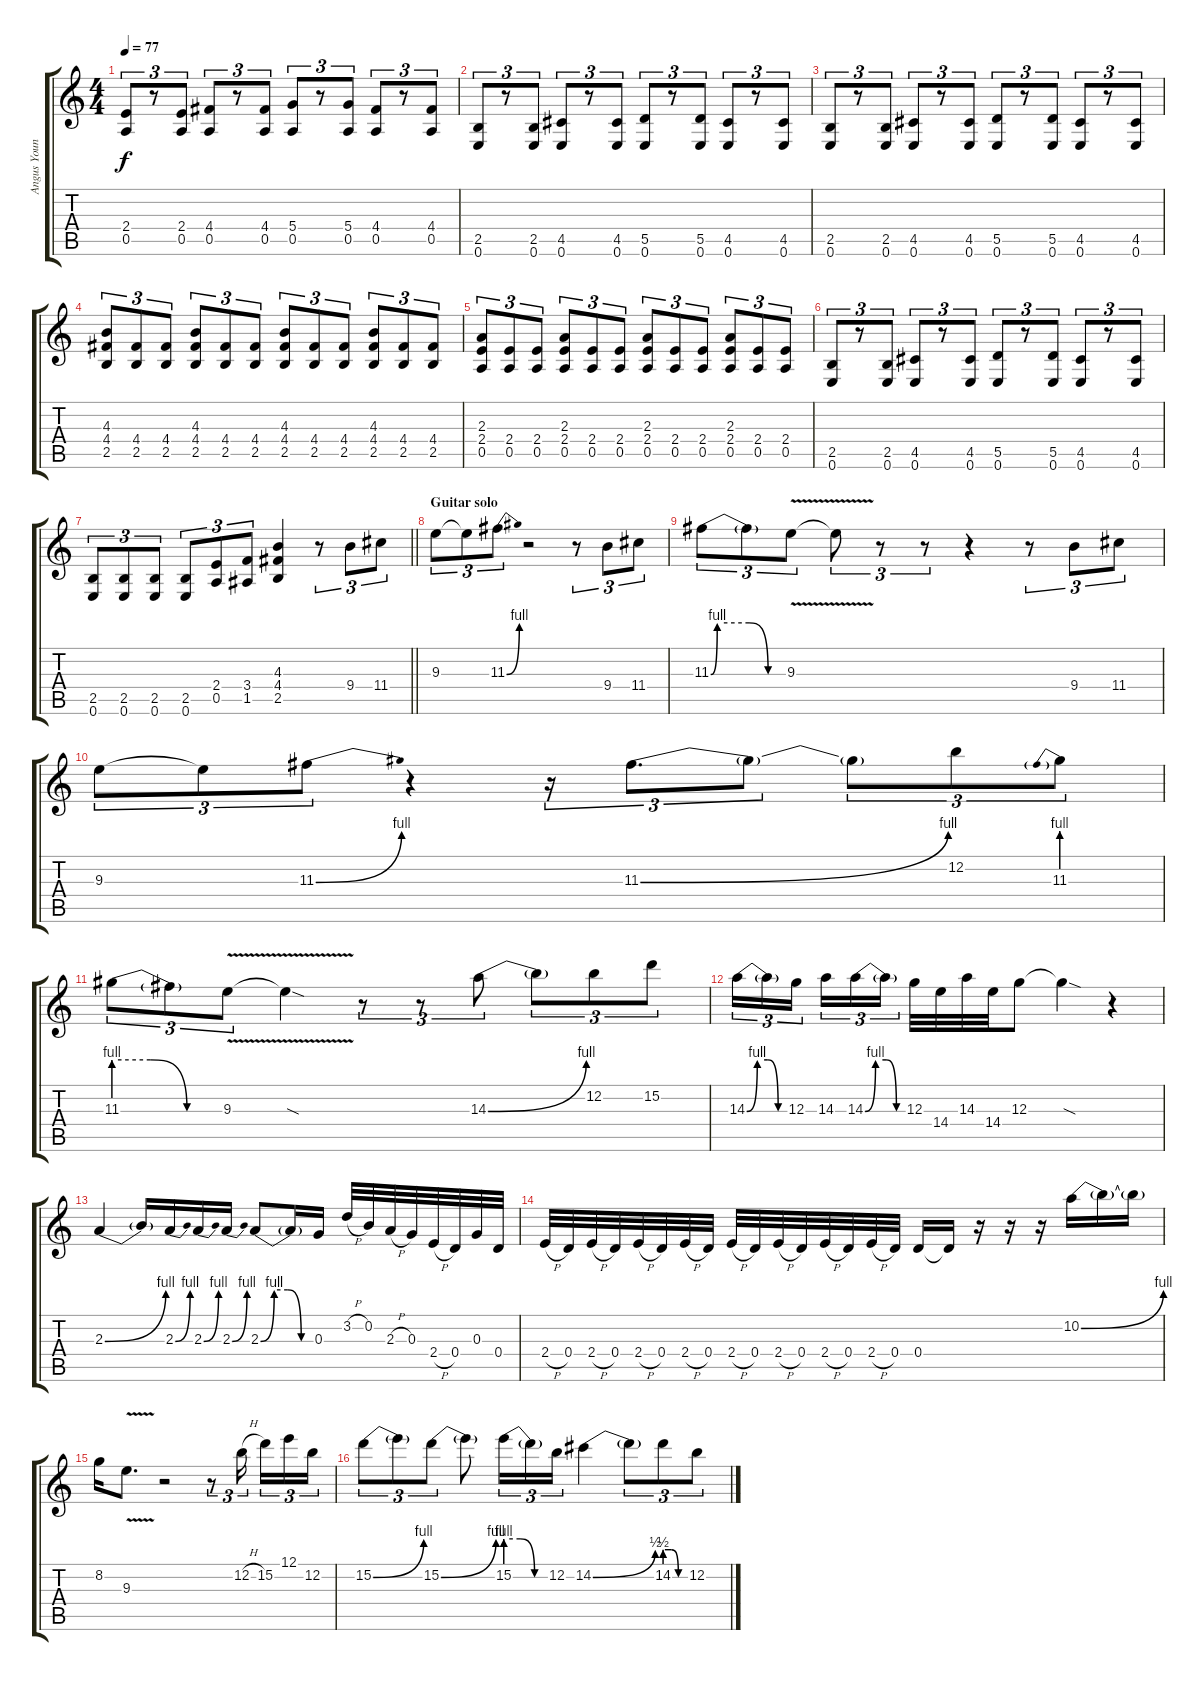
\track ("Angus Young" "Angus Youn") {instrument distortionguitar}
\staff {score tabs}
\tuning (E4 B3 G3 D3 A2 E2) {hide}
\ts (4 4)
\tempo 77
\clef g2
\ks c
(2.4 0.5).8{tu (3 2) dy f} r.8{tu (3 2)} (2.4 0.5).8{tu (3 2)} (4.4 0.5).8{tu (3 2)} r.8{tu (3 2)} (4.4 0.5).8{tu (3 2)} (5.4 0.5).8{tu (3 2)} r.8{tu (3 2)} (5.4 0.5).8{tu (3 2)} (4.4 0.5).8{tu (3 2)} r.8{tu (3 2)} (4.4 0.5).8{tu (3 2)} |
(2.5 0.6).8{tu (3 2)} r.8{tu (3 2)} (2.5 0.6).8{tu (3 2)} (4.5 0.6).8{tu (3 2)} r.8{tu (3 2)} (4.5 0.6).8{tu (3 2)} (5.5 0.6).8{tu (3 2)} r.8{tu (3 2)} (5.5 0.6).8{tu (3 2)} (4.5 0.6).8{tu (3 2)} r.8{tu (3 2)} (4.5 0.6).8{tu (3 2)} |
(2.5 0.6).8{tu (3 2)} r.8{tu (3 2)} (2.5 0.6).8{tu (3 2)} (4.5 0.6).8{tu (3 2)} r.8{tu (3 2)} (4.5 0.6).8{tu (3 2)} (5.5 0.6).8{tu (3 2)} r.8{tu (3 2)} (5.5 0.6).8{tu (3 2)} (4.5 0.6).8{tu (3 2)} r.8{tu (3 2)} (4.5 0.6).8{tu (3 2)} |
(4.3 4.4 2.5).8{tu (3 2)} (4.4 2.5).8{tu (3 2)} (4.4 2.5).8{tu (3 2)} (4.3 4.4 2.5).8{tu (3 2)} (4.4 2.5).8{tu (3 2)} (4.4 2.5).8{tu (3 2)} (4.3 4.4 2.5).8{tu (3 2)} (4.4 2.5).8{tu (3 2)} (4.4 2.5).8{tu (3 2)} (4.3 4.4 2.5).8{tu (3 2)} (4.4 2.5).8{tu (3 2)} (4.4 2.5).8{tu (3 2)} |
(2.3 2.4 0.5).8{tu (3 2)} (2.4 0.5).8{tu (3 2)} (2.4 0.5).8{tu (3 2)} (2.3 2.4 0.5).8{tu (3 2)} (2.4 0.5).8{tu (3 2)} (2.4 0.5).8{tu (3 2)} (2.3 2.4 0.5).8{tu (3 2)} (2.4 0.5).8{tu (3 2)} (2.4 0.5).8{tu (3 2)} (2.3 2.4 0.5).8{tu (3 2)} (2.4 0.5).8{tu (3 2)} (2.4 0.5).8{tu (3 2)} |
(2.5 0.6).8{tu (3 2)} r.8{tu (3 2)} (2.5 0.6).8{tu (3 2)} (4.5 0.6).8{tu (3 2)} r.8{tu (3 2)} (4.5 0.6).8{tu (3 2)} (5.5 0.6).8{tu (3 2)} r.8{tu (3 2)} (5.5 0.6).8{tu (3 2)} (4.5 0.6).8{tu (3 2)} r.8{tu (3 2)} (4.5 0.6).8{tu (3 2)} |
\barLineRight lightlight
(2.5 0.6).8{tu (3 2)} (2.5 0.6).8{tu (3 2)} (2.5 0.6).8{tu (3 2)} (2.5 0.6).8{tu (3 2)} (2.4 0.5).8{tu (3 2)} (3.4 1.5).8{tu (3 2)} (4.3 4.4 2.5).4 r.8{tu (3 2) balance 12} 9.4.8{tu (3 2)} 11.4.8{tu (3 2)} |
\section ("" "Guitar solo")
9.3.8{tu (3 2)} 9.3{t}.8{tu (3 2)} 11.3{be (bend 0 0 60 4)}.8{tu (3 2)} r.2 r.8{tu (3 2)} 9.4.8{tu (3 2)} 11.4.8{tu (3 2)} |
11.3{be (custom 0 0 5 4 30 4 45 0 60 0)}.8{tu (3 2)} 11.3{t}.8{tu (3 2)} 9.3{v}.8{tu (3 2)} 9.3{t}.8{tu (3 2)} r.8{tu (3 2)} r.8{tu (3 2)} r.4 r.8{tu (3 2)} 9.4.8{tu (3 2)} 11.4.8{tu (3 2)} |
9.3.8{tu (3 2)} 9.3{t}.8{tu (3 2)} 11.3{be (bend 0 0 60 4)}.8{tu (3 2)} r.4 r.16{tu (3 2)} 11.3{be (bend 0 0 60 4)}.8{d tu (3 2)} 11.3{t}.8{tu (3 2)} 11.3{t}.8{tu (3 2)} 12.2.8{tu (3 2)} 11.3{be (prebend 0 4 60 4)}.8{tu (3 2)} |
11.3{be (custom 0 4 20 4 40 0 60 0)}.8{tu (3 2)} 11.3{t}.8{tu (3 2)} 9.3{v}.8{tu (3 2)} 9.3{sod t}.4 r.8{tu (3 2)} r.8{tu (3 2)} 14.3{be (bend 0 0 60 4)}.8{tu (3 2)} 14.3{t}.8{tu (3 2)} 12.2.8{tu (3 2)} 15.2.8{tu (3 2)} |
14.3{be (custom 0 0 15 4 30 4 45 0 60 0)}.16{tu (3 2)} 14.3{t}.16{tu (3 2)} 12.3.16{tu (3 2) beam splitsecondary} 14.3.16{tu (3 2)} 14.3{be (custom 0 0 15 4 30 4 45 0 60 0)}.16{tu (3 2)} 14.3{t}.16{tu (3 2)} 12.3.32 14.4.32 14.3.32 14.4.32 12.3.8 12.3{sod t}.4 r.4 |
2.3{be (bend 0 0 60 4)}.4 2.3{t}.16 2.3{be (bend 0 0 60 4)}.16 2.3{be (bend 0 0 60 4)}.16 2.3{be (bend 0 0 60 4)}.16 2.3{be (custom 0 0 15 4 30 4 45 0 60 0)}.8 2.3{t}.16 0.3.16 3.2{h}.32 0.2.32 2.3{h}.32 0.3.32 2.4{h}.32 0.4.32 0.3.32 0.4.32 |
2.4{h}.32 0.4.32 2.4{h}.32 0.4.32 2.4{h}.32 0.4.32 2.4{h}.32 0.4.32 2.4{h}.32 0.4.32 2.4{h}.32 0.4.32 2.4{h}.32 0.4.32 2.4{h}.32 0.4.32 0.4.16 0.4{t}.16 r.16 r.16 r.16 10.2{be (bend 0 0 60 4)}.16 10.2{t}.16 10.2{t}.16 |
8.2.16 9.3{v}.8{d} r.2 r.8{tu (3 2)} 12.2{h}.16{tu (3 2) beam splitsecondary} 15.2.16{tu (3 2)} 12.1.16{tu (3 2)} 12.2.16{tu (3 2)} |
15.2{be (bend 0 0 60 4)}.8{tu (3 2)} 15.2{t}.8{tu (3 2)} 15.2{be (bend 0 0 60 4)}.8{tu (3 2)} 15.2{t}.8 15.2{be (custom 0 4 20 4 40 0 60 0)}.16{tu (3 2)} 15.2{t}.16{tu (3 2)} 12.2.16{tu (3 2)} 14.2{be (bend 0 0 60 2)}.4 14.2{t}.8{tu (3 2)} 14.2{be (custom 0 2 20 2 40 0 60 0)}.8{tu (3 2)} 12.2.8{tu (3 2)}
